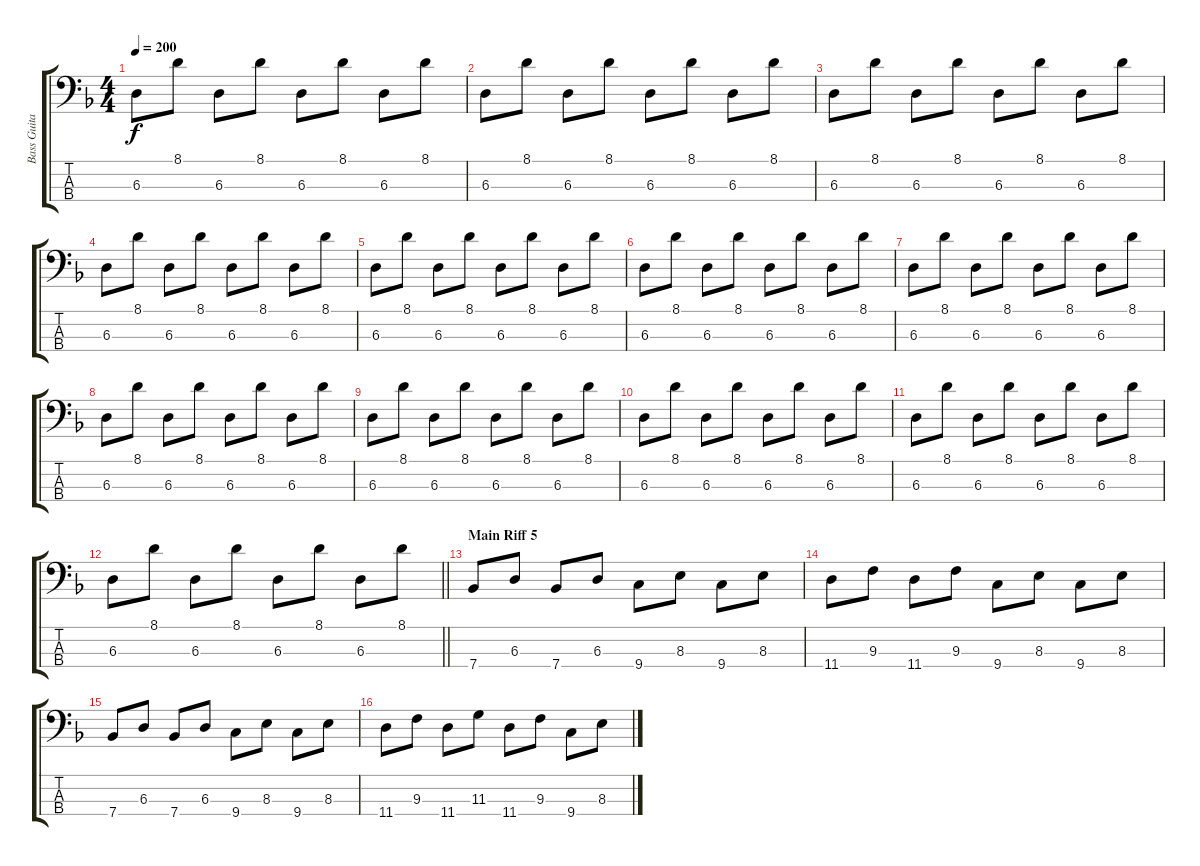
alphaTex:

\track ("Bass Guitar" "Bass Guita") {instrument electricbassfinger}
\staff {score tabs}
\tuning (Gb2 Db2 Ab1 Eb1) {hide}
\ts (4 4)
\tempo 200
\clef f4
\ks dminor
6.3.8{dy f} 8.1.8 6.3.8 8.1.8 6.3.8 8.1.8 6.3.8 8.1.8 |
6.3.8 8.1.8 6.3.8 8.1.8 6.3.8 8.1.8 6.3.8 8.1.8 |
6.3.8 8.1.8 6.3.8 8.1.8 6.3.8 8.1.8 6.3.8 8.1.8 |
6.3.8 8.1.8 6.3.8 8.1.8 6.3.8 8.1.8 6.3.8 8.1.8 |
6.3.8 8.1.8 6.3.8 8.1.8 6.3.8 8.1.8 6.3.8 8.1.8 |
6.3.8 8.1.8 6.3.8 8.1.8 6.3.8 8.1.8 6.3.8 8.1.8 |
6.3.8 8.1.8 6.3.8 8.1.8 6.3.8 8.1.8 6.3.8 8.1.8 |
6.3.8 8.1.8 6.3.8 8.1.8 6.3.8 8.1.8 6.3.8 8.1.8 |
6.3.8 8.1.8 6.3.8 8.1.8 6.3.8 8.1.8 6.3.8 8.1.8 |
6.3.8 8.1.8 6.3.8 8.1.8 6.3.8 8.1.8 6.3.8 8.1.8 |
6.3.8 8.1.8 6.3.8 8.1.8 6.3.8 8.1.8 6.3.8 8.1.8 |
\barLineRight lightlight
6.3.8 8.1.8 6.3.8 8.1.8 6.3.8 8.1.8 6.3.8 8.1.8 |
\section ("" "Main Riff 5")
7.4.8 6.3.8 7.4.8 6.3.8 9.4.8 8.3.8 9.4.8 8.3.8 |
11.4.8 9.3.8 11.4.8 9.3.8 9.4.8 8.3.8 9.4.8 8.3.8 |
7.4.8 6.3.8 7.4.8 6.3.8 9.4.8 8.3.8 9.4.8 8.3.8 |
11.4.8 9.3.8 11.4.8 11.3.8 11.4.8 9.3.8 9.4.8 8.3.8
